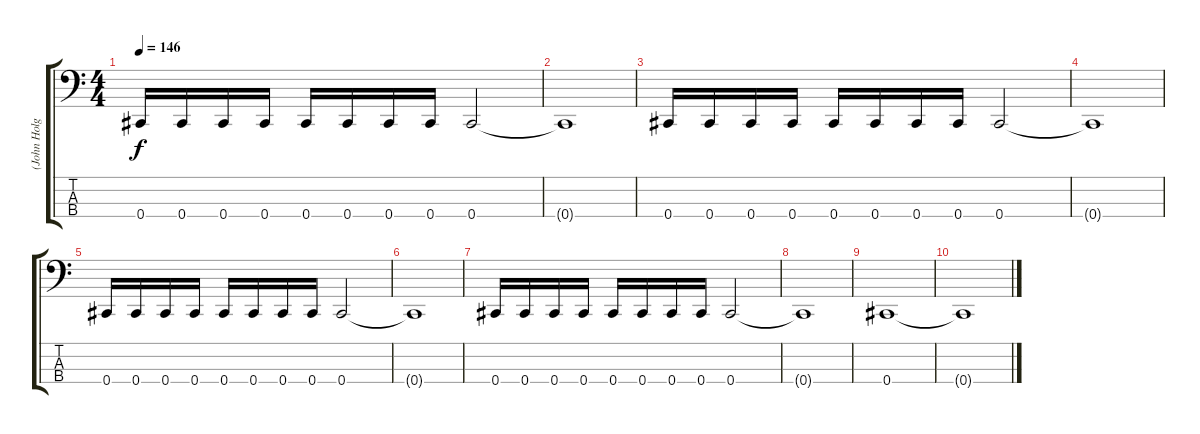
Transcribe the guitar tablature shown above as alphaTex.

\track ("(John Holgado) Bass" "(John Holg") {instrument electricbasspick}
\staff {score tabs}
\tuning (Gb2 Db2 Ab1 Db1) {hide}
\ts (4 4)
\tempo 146
\clef f4
\ks c
0.4.16{dy f} 0.4.16 0.4.16 0.4.16 0.4.16 0.4.16 0.4.16 0.4.16 0.4.2 |
0.4{t}.1 |
0.4.16 0.4.16 0.4.16 0.4.16 0.4.16 0.4.16 0.4.16 0.4.16 0.4.2 |
0.4{t}.1 |
0.4.16 0.4.16 0.4.16 0.4.16 0.4.16 0.4.16 0.4.16 0.4.16 0.4.2 |
0.4{t}.1 |
0.4.16 0.4.16 0.4.16 0.4.16 0.4.16 0.4.16 0.4.16 0.4.16 0.4.2 |
0.4{t}.1 |
0.4.1 |
0.4{t}.1{volume 0}
